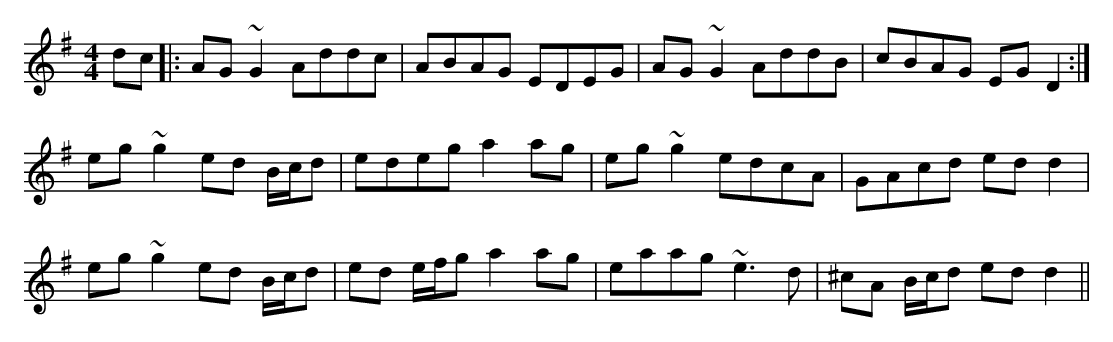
X:1
M:4/4
K:Dmix
dc|:AG~G2 Addc|ABAG EDEG|AG~G2 AddB|cBAG EGD2:|
eg~g2 ed B/c/d|edeg a2ag|eg~g2 edcA|GAcd edd2|
eg~g2 ed B/c/d|ed e/f/g a2ag|eaag ~e3d|^cA B/c/d edd2||
